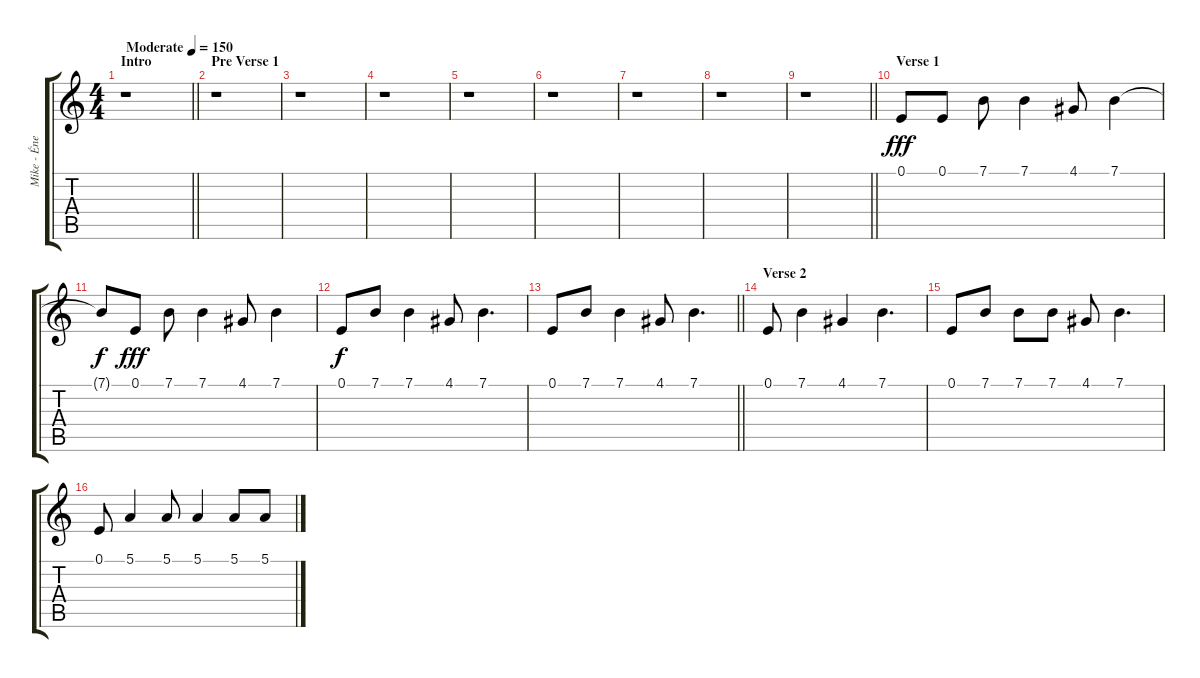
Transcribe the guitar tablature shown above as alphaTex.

\track ("Mike - Ének" "Mike - Éne") {instrument trumpet}
\staff {score tabs}
\tuning (E4 B3 G3 D3 A2 E2) {hide}
\ts (4 4)
\section ("" "Intro")
\tempo (150 "Moderate")
\clef g2
\barLineRight lightlight
\ks c
r.1{dy fff instrument trumpet} |
\section ("" "Pre Verse 1")
r.1 |
r.1 |
r.1 |
r.1 |
r.1 |
r.1 |
r.1 |
\barLineRight lightlight
r.1 |
\section ("" "Verse 1")
0.1.8 0.1.8 7.1.8 7.1.4 4.1.8 7.1.4 |
7.1{t}.8{dy f} 0.1.8{dy fff} 7.1.8 7.1.4 4.1.8 7.1.4 |
0.1.8{dy f} 7.1.8 7.1.4 4.1.8 7.1.4{d} |
\barLineRight lightlight
0.1.8 7.1.8 7.1.4 4.1.8 7.1.4{d} |
\section ("" "Verse 2")
0.1.8 7.1.4 4.1.4 7.1.4{d} |
0.1.8 7.1.8 7.1.8 7.1.8 4.1.8 7.1.4{d} |
0.1.8 5.1.4 5.1.8 5.1.4 5.1.8 5.1.8
